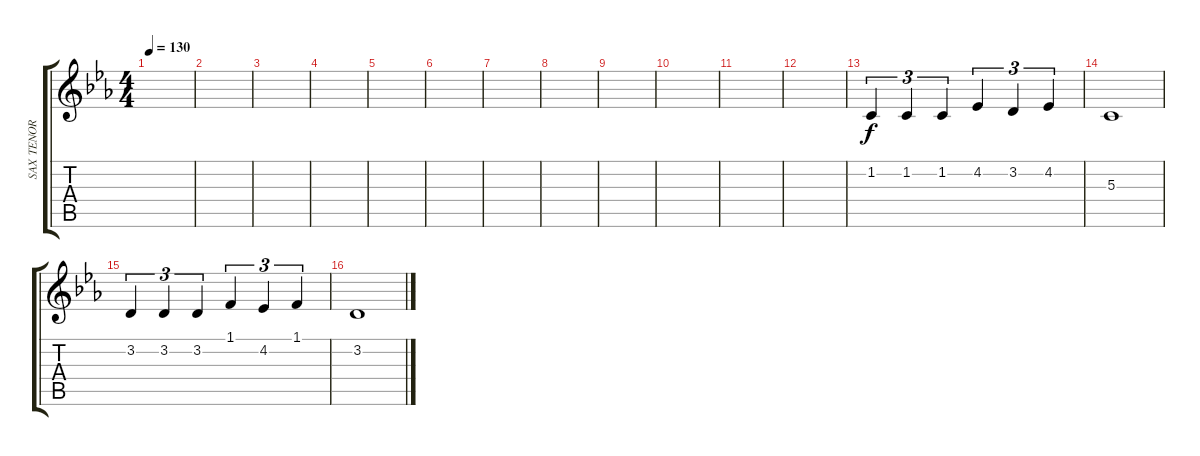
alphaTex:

\track ("SAX TENOR" "SAX TENOR") {instrument tenorsax}
\staff {score tabs}
\tuning (E4 B3 G3 D3 A2 E2) {hide}
\ts (4 4)
\tempo 130
\clef g2
\ks cminor
|
|
|
|
|
|
|
|
|
|
|
|
1.2.4{tu (3 2)} 1.2.4{tu (3 2)} 1.2.4{tu (3 2)} 4.2.4{tu (3 2)} 3.2.4{tu (3 2)} 4.2.4{tu (3 2)} |
5.3.1 |
3.2.4{tu (3 2)} 3.2.4{tu (3 2)} 3.2.4{tu (3 2)} 1.1.4{tu (3 2)} 4.2.4{tu (3 2)} 1.1.4{tu (3 2)} |
3.2.1
